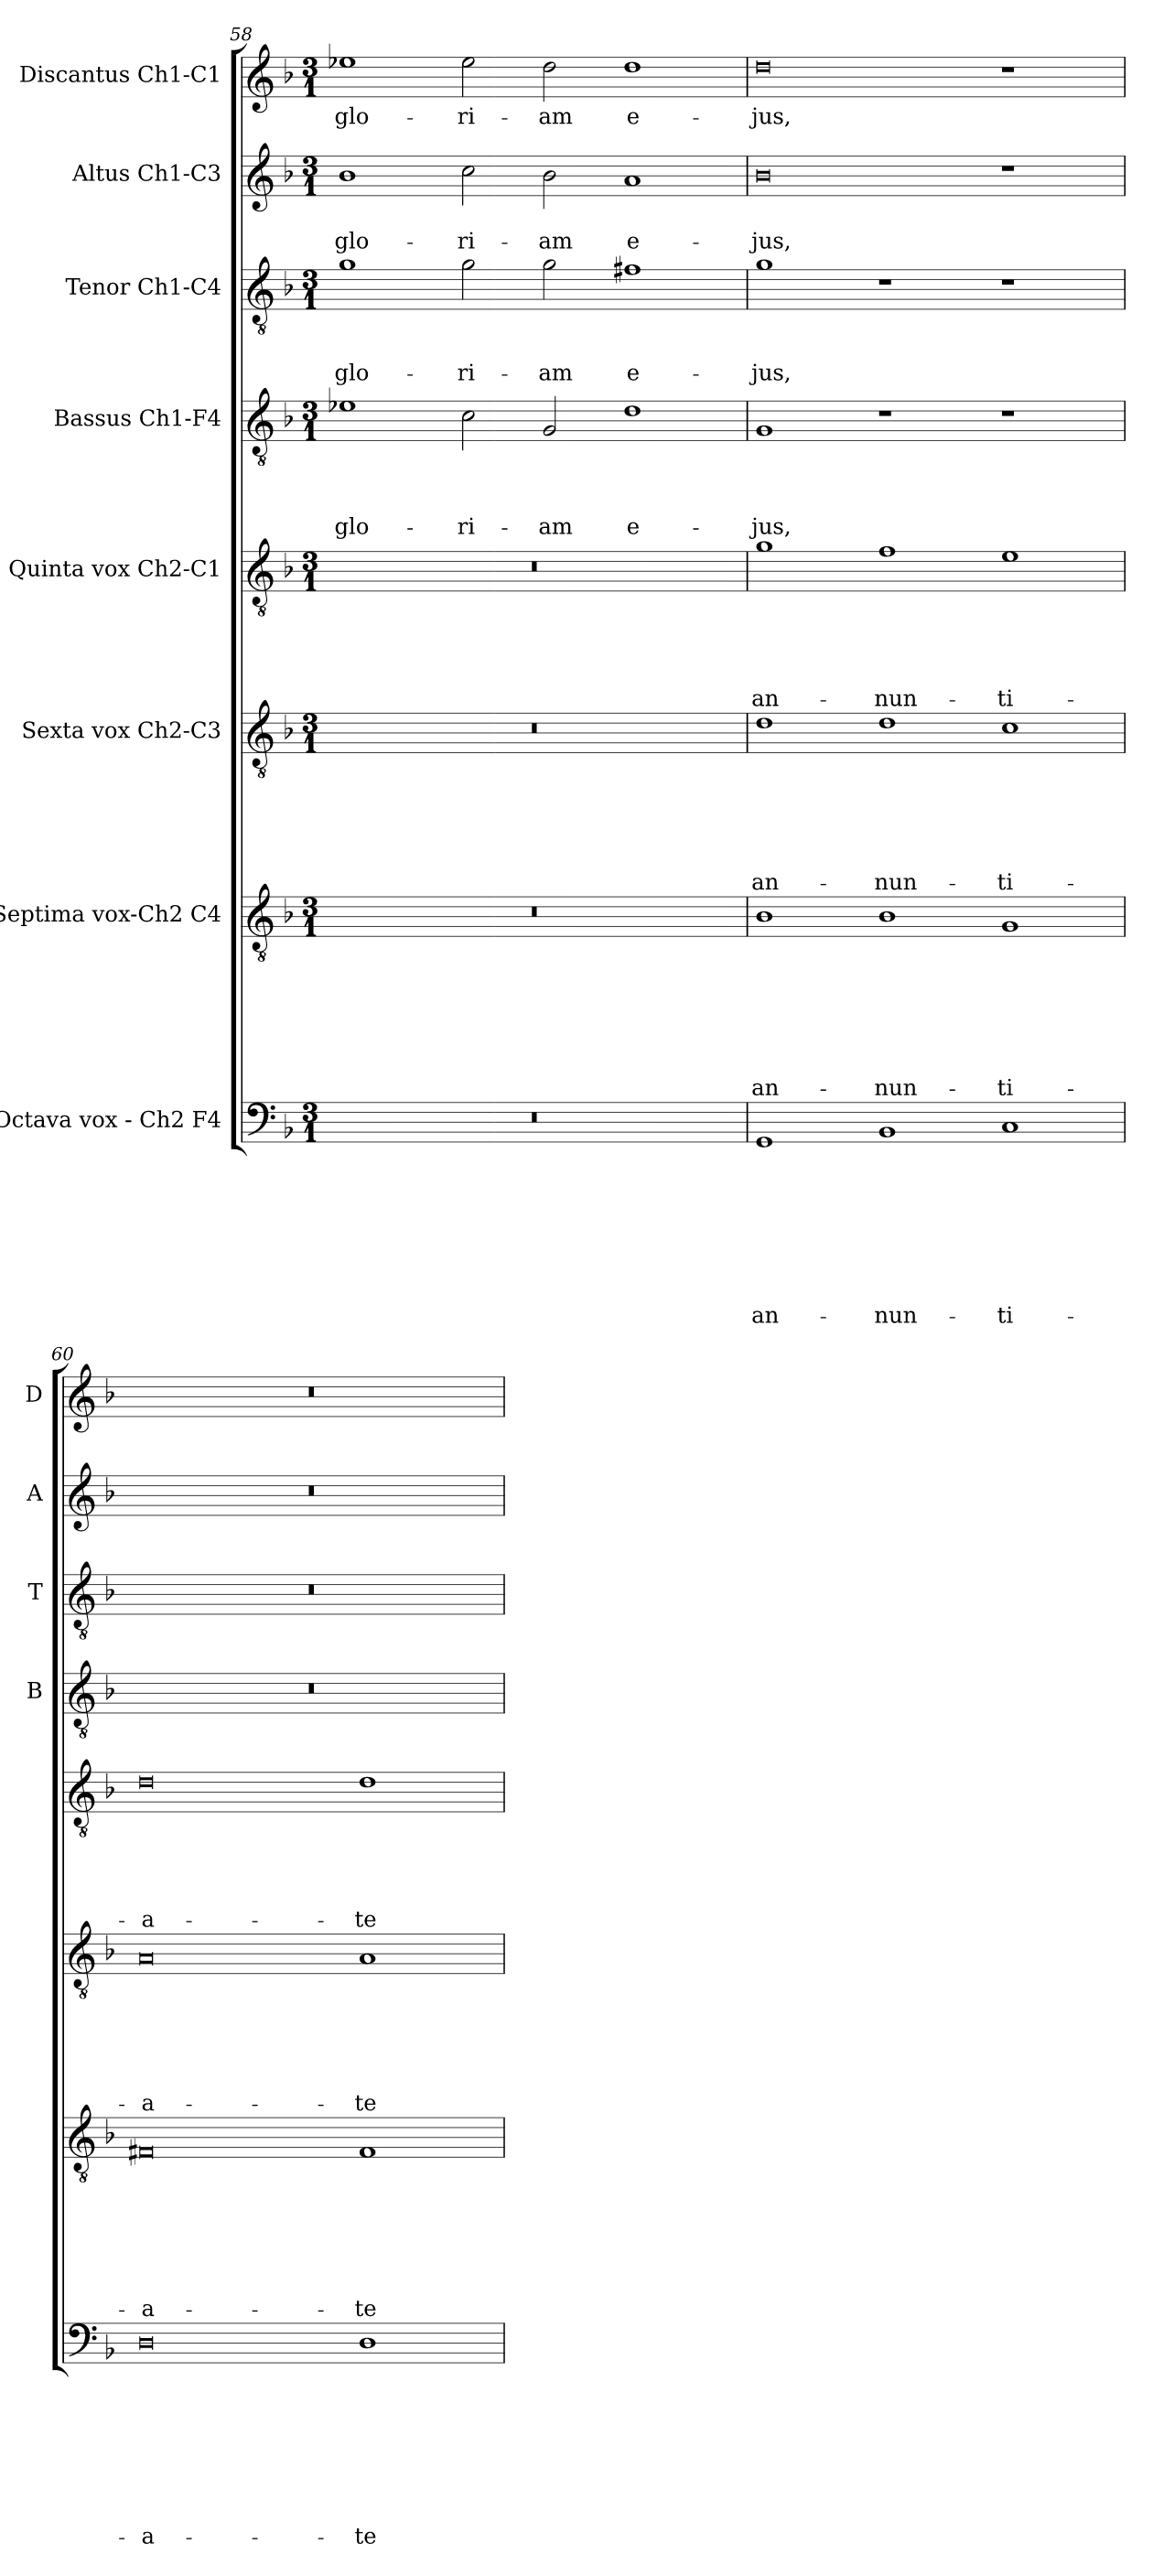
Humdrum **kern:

**kern	**text	**text	**text	**text	**text	**text	**text	**text	**kern	**text	**text	**text	**text	**text	**text	**text	**kern	**text	**text	**text	**text	**text	**text	**kern	**text	**text	**text	**text	**text	**kern	**text	**text	**text	**text	**kern	**text	**text	**text	**kern	**text	**text	**kern	**text
*part8	*part8	*part8	*part8	*part8	*part8	*part8	*part8	*part8	*part7	*part7	*part7	*part7	*part7	*part7	*part7	*part7	*part6	*part6	*part6	*part6	*part6	*part6	*part6	*part5	*part5	*part5	*part5	*part5	*part5	*part4	*part4	*part4	*part4	*part4	*part3	*part3	*part3	*part3	*part2	*part2	*part2	*part1	*part1
*staff8	*staff8	*staff8	*staff8	*staff8	*staff8	*staff8	*staff8	*staff8	*staff7	*staff7	*staff7	*staff7	*staff7	*staff7	*staff7	*staff7	*staff6	*staff6	*staff6	*staff6	*staff6	*staff6	*staff6	*staff5	*staff5	*staff5	*staff5	*staff5	*staff5	*staff4	*staff4	*staff4	*staff4	*staff4	*staff3	*staff3	*staff3	*staff3	*staff2	*staff2	*staff2	*staff1	*staff1
*I"Octava vox - Ch2 F4	*	*	*	*	*	*	*	*	*I"Septima  vox-Ch2 C4	*	*	*	*	*	*	*	*I"Sexta vox  Ch2-C3	*	*	*	*	*	*	*I"Quinta vox  Ch2-C1	*	*	*	*	*	*I"Bassus  Ch1-F4	*	*	*	*	*I"Tenor Ch1-C4	*	*	*	*I"Altus  Ch1-C3	*	*	*I"Discantus  Ch1-C1	*
*	*	*	*	*	*	*	*	*	*	*	*	*	*	*	*	*	*	*	*	*	*	*	*	*	*	*	*	*	*	*I'B	*	*	*	*	*I'T	*	*	*	*I'A	*	*	*I'D	*
*clefF4	*	*	*	*	*	*	*	*	*clefGv2	*	*	*	*	*	*	*	*clefGv2	*	*	*	*	*	*	*clefGv2	*	*	*	*	*	*clefGv2	*	*	*	*	*clefGv2	*	*	*	*clefG2	*	*	*clefG2	*
*k[b-]	*	*	*	*	*	*	*	*	*k[b-]	*	*	*	*	*	*	*	*k[b-]	*	*	*	*	*	*	*k[b-]	*	*	*	*	*	*k[b-]	*	*	*	*	*k[b-]	*	*	*	*k[b-]	*	*	*k[b-]	*
*F:	*	*	*	*	*	*	*	*	*F:	*	*	*	*	*	*	*	*F:	*	*	*	*	*	*	*F:	*	*	*	*	*	*F:	*	*	*	*	*F:	*	*	*	*F:	*	*	*F:	*
*M3/1	*	*	*	*	*	*	*	*	*M3/1	*	*	*	*	*	*	*	*M3/1	*	*	*	*	*	*	*M3/1	*	*	*	*	*	*M3/1	*	*	*	*	*M3/1	*	*	*	*M3/1	*	*	*M3/1	*
=58	=58	=58	=58	=58	=58	=58	=58	=58	=58	=58	=58	=58	=58	=58	=58	=58	=58	=58	=58	=58	=58	=58	=58	=58	=58	=58	=58	=58	=58	=58	=58	=58	=58	=58	=58	=58	=58	=58	=58	=58	=58	=58	=58
!	!	!	!	!	!	!	!	!	!	!	!	!	!	!	!	!	!	!	!	!	!	!	!	!	!	!	!	!	!	!	!	!	!	!LO:LY:b	!	!	!	!LO:LY:b	!	!	!LO:LY:b	!	!LO:LY:b
0.r	.	.	.	.	.	.	.	.	0.r	.	.	.	.	.	.	.	0.r	.	.	.	.	.	.	0.r	.	.	.	.	.	1e-X	.	.	.	glo-	1g	.	.	glo-	1b-	.	glo-	1ee-X	glo-
!	!	!	!	!	!	!	!	!	!	!	!	!	!	!	!	!	!	!	!	!	!	!	!	!	!	!	!	!	!	!	!	!	!	!LO:LY:b	!	!	!	!LO:LY:b	!	!	!LO:LY:b	!	!LO:LY:b
.	.	.	.	.	.	.	.	.	.	.	.	.	.	.	.	.	.	.	.	.	.	.	.	.	.	.	.	.	.	2c\	.	.	.	-ri-	2g\	.	.	-ri-	2cc\	.	-ri-	2ee-\	-ri-
!	!	!	!	!	!	!	!	!	!	!	!	!	!	!	!	!	!	!	!	!	!	!	!	!	!	!	!	!	!	!	!	!	!	!LO:LY:b	!	!	!	!LO:LY:b	!	!	!LO:LY:b	!	!LO:LY:b
.	.	.	.	.	.	.	.	.	.	.	.	.	.	.	.	.	.	.	.	.	.	.	.	.	.	.	.	.	.	2G/	.	.	.	-am	2g\	.	.	-am	2b-\	.	-am	2dd\	-am
!	!	!	!	!	!	!	!	!	!	!	!	!	!	!	!	!	!	!	!	!	!	!	!	!	!	!	!	!	!	!	!	!	!	!LO:LY:b	!	!	!	!LO:LY:b	!	!	!LO:LY:b	!	!LO:LY:b
.	.	.	.	.	.	.	.	.	.	.	.	.	.	.	.	.	.	.	.	.	.	.	.	.	.	.	.	.	.	1d	.	.	.	e-	1f#X	.	.	e-	1a	.	e-	1dd	e-
=59	=59	=59	=59	=59	=59	=59	=59	=59	=59	=59	=59	=59	=59	=59	=59	=59	=59	=59	=59	=59	=59	=59	=59	=59	=59	=59	=59	=59	=59	=59	=59	=59	=59	=59	=59	=59	=59	=59	=59	=59	=59	=59	=59
!	!	!	!	!	!	!	!	!LO:LY:b	!	!	!	!	!	!	!	!LO:LY:b	!	!	!	!	!	!	!LO:LY:b	!	!	!	!	!	!LO:LY:b	!	!	!	!	!LO:LY:b	!	!	!	!LO:LY:b	!	!	!LO:LY:b	!	!LO:LY:b
1GG	.	.	.	.	.	.	.	an-	1B-	.	.	.	.	.	.	an-	1d	.	.	.	.	.	an-	1g	.	.	.	.	an-	1G	.	.	.	-jus,	1g	.	.	-jus,	0b-	.	-jus,	0dd	-jus,
!	!	!	!	!	!	!	!	!LO:LY:b	!	!	!	!	!	!	!	!LO:LY:b	!	!	!	!	!	!	!LO:LY:b	!	!	!	!	!	!LO:LY:b	!	!	!	!	!	!	!	!	!	!	!	!	!	!
1BB-	.	.	.	.	.	.	.	-nun-	1B-	.	.	.	.	.	.	-nun-	1d	.	.	.	.	.	-nun-	1f	.	.	.	.	-nun-	1r	.	.	.	.	1r	.	.	.	.	.	.	.	.
!	!	!	!	!	!	!	!	!LO:LY:b	!	!	!	!	!	!	!	!LO:LY:b	!	!	!	!	!	!	!LO:LY:b	!	!	!	!	!	!LO:LY:b	!	!	!	!	!	!	!	!	!	!	!	!	!	!
1C	.	.	.	.	.	.	.	-ti-	1G	.	.	.	.	.	.	-ti-	1c	.	.	.	.	.	-ti-	1e	.	.	.	.	-ti-	1r	.	.	.	.	1r	.	.	.	1r	.	.	1r	.
=60	=60	=60	=60	=60	=60	=60	=60	=60	=60	=60	=60	=60	=60	=60	=60	=60	=60	=60	=60	=60	=60	=60	=60	=60	=60	=60	=60	=60	=60	=60	=60	=60	=60	=60	=60	=60	=60	=60	=60	=60	=60	=60	=60
!	!	!	!	!	!	!	!	!LO:LY:b	!	!	!	!	!	!	!	!LO:LY:b	!	!	!	!	!	!	!LO:LY:b	!	!	!	!	!	!LO:LY:b	!	!	!	!	!	!	!	!	!	!	!	!	!	!
0D	.	.	.	.	.	.	.	-a-	0F#	.	.	.	.	.	.	-a-	0A	.	.	.	.	.	-a-	0d	.	.	.	.	-a-	0.r	.	.	.	.	0.r	.	.	.	0.r	.	.	0.r	.
!	!	!	!	!	!	!	!	!LO:LY:b	!	!	!	!	!	!	!	!LO:LY:b	!	!	!	!	!	!	!LO:LY:b	!	!	!	!	!	!LO:LY:b	!	!	!	!	!	!	!	!	!	!	!	!	!	!
1D	.	.	.	.	.	.	.	-te	1F#	.	.	.	.	.	.	-te	1A	.	.	.	.	.	-te	1d	.	.	.	.	-te	.	.	.	.	.	.	.	.	.	.	.	.	.	.
=	=	=	=	=	=	=	=	=	=	=	=	=	=	=	=	=	=	=	=	=	=	=	=	=	=	=	=	=	=	=	=	=	=	=	=	=	=	=	=	=	=	=	=
*-	*-	*-	*-	*-	*-	*-	*-	*-	*-	*-	*-	*-	*-	*-	*-	*-	*-	*-	*-	*-	*-	*-	*-	*-	*-	*-	*-	*-	*-	*-	*-	*-	*-	*-	*-	*-	*-	*-	*-	*-	*-	*-	*-
